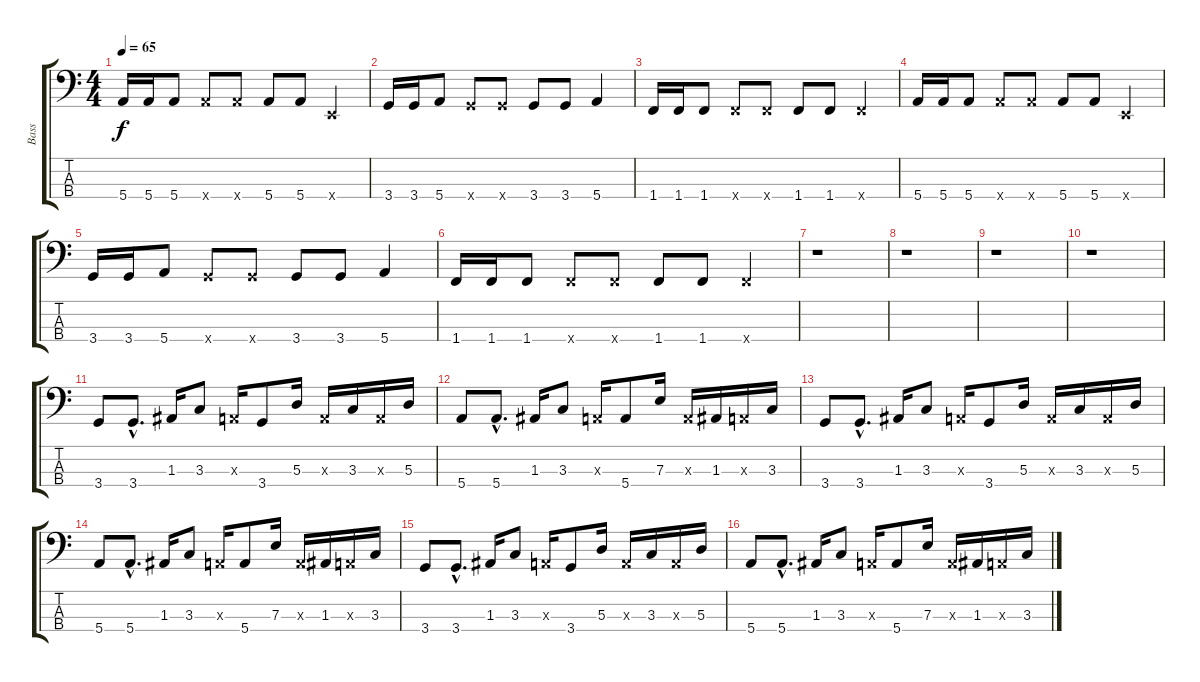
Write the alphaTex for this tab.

\track ("Bass" "Bass") {instrument acousticbass}
\staff {score tabs}
\tuning (G2 D2 A1 E1) {hide}
\ts (4 4)
\tempo 65
\clef f4
\ks c
5.4.16{dy f} 5.4.16 5.4.8 5.4{x}.8 5.4{x}.8 5.4.8 5.4.8 0.4{x}.4 |
3.4.16 3.4.16 5.4.8 3.4{x}.8 3.4{x}.8 3.4.8 3.4.8 5.4.4 |
1.4.16 1.4.16 1.4.8 1.4{x}.8 1.4{x}.8 1.4.8 1.4.8 1.4{x}.4 |
5.4.16 5.4.16 5.4.8 5.4{x}.8 5.4{x}.8 5.4.8 5.4.8 0.4{x}.4 |
3.4.16 3.4.16 5.4.8 3.4{x}.8 3.4{x}.8 3.4.8 3.4.8 5.4.4 |
1.4.16 1.4.16 1.4.8 1.4{x}.8 1.4{x}.8 1.4.8 1.4.8 1.4{x}.4 |
r.1 |
r.1 |
r.1 |
r.1 |
3.4.8{volume 16 instrument slapbass1} 3.4{hac}.8{d} 1.3.16 3.3.8 0.3{x}.16 3.4.8 5.3.16 0.3{x}.16 3.3.16 0.3{x}.16 5.3.16 |
5.4.8 5.4{hac}.8{d} 1.3.16 3.3.8 0.3{x}.16 5.4.8 7.3.16 0.3{x}.16 1.3.16 0.3{x}.16 3.3.16 |
3.4.8 3.4{hac}.8{d} 1.3.16 3.3.8 0.3{x}.16 3.4.8 5.3.16 0.3{x}.16 3.3.16 0.3{x}.16 5.3.16 |
5.4.8 5.4{hac}.8{d} 1.3.16 3.3.8 0.3{x}.16 5.4.8 7.3.16 0.3{x}.16 1.3.16 0.3{x}.16 3.3.16 |
3.4.8 3.4{hac}.8{d} 1.3.16 3.3.8 0.3{x}.16 3.4.8 5.3.16 0.3{x}.16 3.3.16 0.3{x}.16 5.3.16 |
5.4.8 5.4{hac}.8{d} 1.3.16 3.3.8 0.3{x}.16 5.4.8 7.3.16 0.3{x}.16 1.3.16 0.3{x}.16 3.3.16
